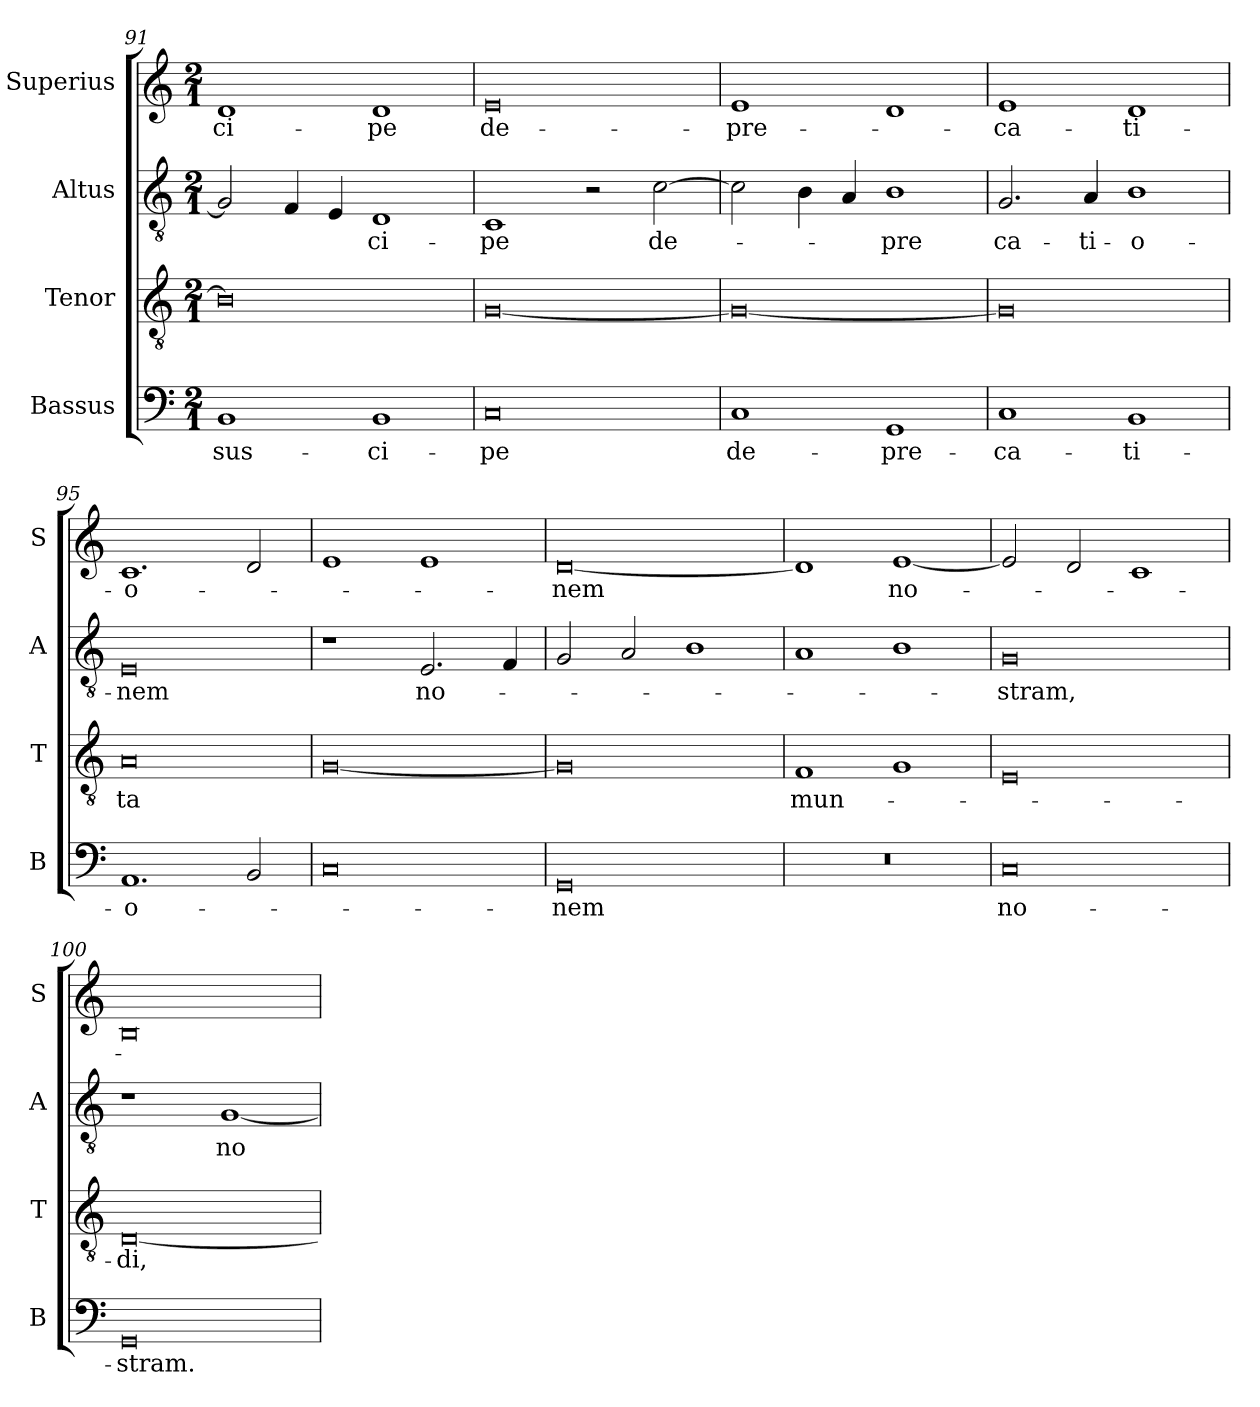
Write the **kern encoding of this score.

**kern	**text	**kern	**text	**kern	**text	**kern	**text
*part4	*part4	*part3	*part3	*part2	*part2	*part1	*part1
*staff4	*staff4	*staff3	*staff3	*staff2	*staff2	*staff1	*staff1
*I"Bassus	*	*I"Tenor	*	*I"Altus	*	*I"Superius	*
*I'B	*	*I'T	*	*I'A	*	*I'S	*
*clefF4	*	*clefGv2	*	*clefGv2	*	*clefG2	*
*k[]	*	*k[]	*	*k[]	*	*k[]	*
*M2/1	*	*M2/1	*	*M2/1	*	*M2/1	*
=91	=91	=91	=91	=91	=91	=91	=91
1BB	sus-	0B]	.	2G]	.	1d	-ci-
.	.	.	.	4F	.	.	.
.	.	.	.	4E	.	.	.
!	!	!	!	!	!LO:LY:i	!	!
1BB	-ci-	.	.	1D	-ci-	1d	-pe
=92	=92	=92	=92	=92	=92	=92	=92
!	!	!	!	!	!LO:LY:i	!	!
0C	-pe	[0G	.	1C	-pe	0e	de-
.	.	.	.	2r	.	.	.
.	.	.	.	[2c	de-	.	.
=93	=93	=93	=93	=93	=93	=93	=93
1C	de-	0G_	.	2c]	.	1e	-pre-
.	.	.	.	4B	.	.	.
.	.	.	.	4A	.	.	.
1GG	-pre-	.	.	1B	-pre	1d	.
=94	=94	=94	=94	=94	=94	=94	=94
1C	-ca-	0G]	.	2.G	ca-	1e	-ca-
.	.	.	.	4A	-ti-	.	.
1BB	-ti-	.	.	1B	-o-	1d	-ti-
=95	=95	=95	=95	=95	=95	=95	=95
!	!	!	!LO:LY:i	!	!	!	!
1.AA	-o-	0A	-ta	0E	-nem	1.c	-o-
2BB	.	.	.	.	.	2d	.
=96	=96	=96	=96	=96	=96	=96	=96
0C	.	[0G	.	1r	.	1e	.
!	!	!	!	!	!LO:LY:i	!	!
.	.	.	.	2.E	no-	1e	.
.	.	.	.	4F	.	.	.
=97	=97	=97	=97	=97	=97	=97	=97
0GG	-nem	0G]	.	2G	.	[0d	-nem
.	.	.	.	2A	.	.	.
.	.	.	.	1B	.	.	.
=98	=98	=98	=98	=98	=98	=98	=98
!	!	!	!LO:LY:i	!	!	!	!
0r	.	1F	mun-	1A	.	1d]	.
.	.	1G	.	1B	.	[1e	no-
=99	=99	=99	=99	=99	=99	=99	=99
!	!	!	!	!	!LO:LY:i	!	!
0C	no-	0E	.	0G	-stram,	2e]	.
.	.	.	.	.	.	2d	.
.	.	.	.	.	.	1c	.
=100	=100	=100	=100	=100	=100	=100	=100
!	!	!	!LO:LY:i	!	!	!	!
0GG	-stram.	[0D	-di,	1r	.	0B	.
.	.	.	.	[1G	no-	.	.
=	=	=	=	=	=	=	=
*-	*-	*-	*-	*-	*-	*-	*-
